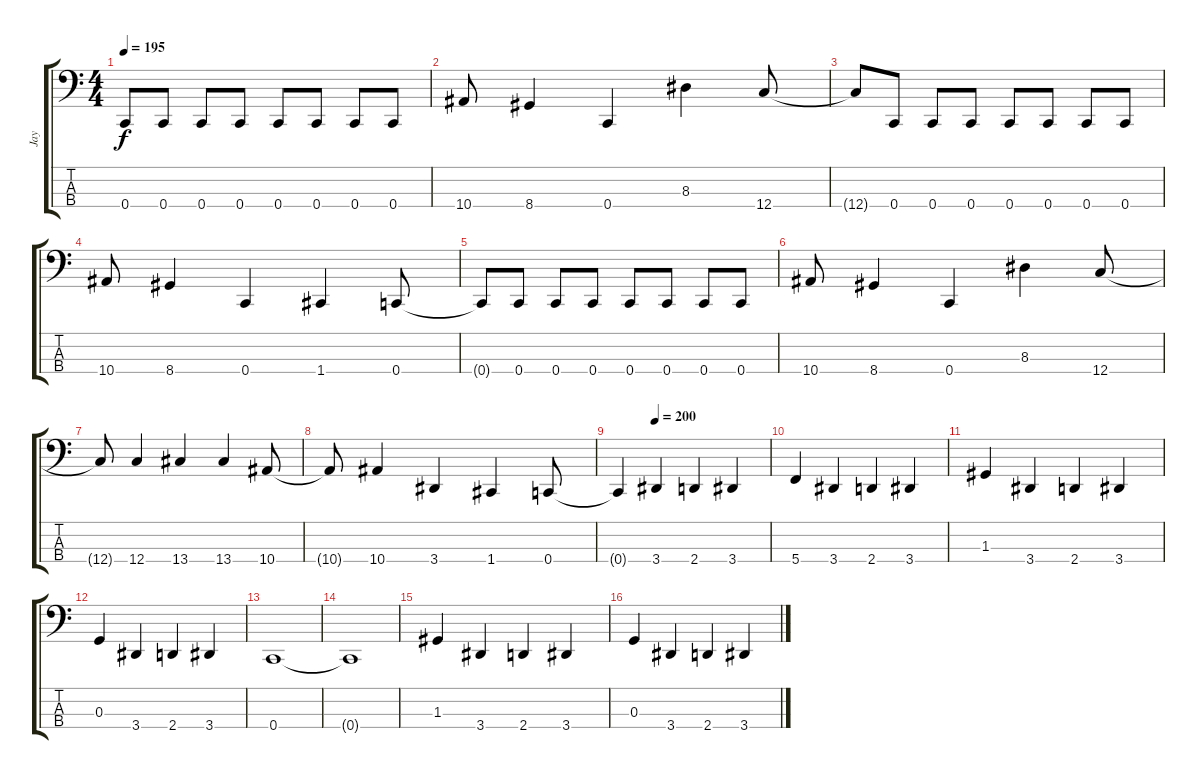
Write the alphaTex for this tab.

\track ("Jay" "Jay") {instrument electricbasspick}
\staff {score tabs}
\tuning (F2 C2 G1 C1) {hide}
\ts (4 4)
\tempo 195
\clef f4
\ks c
0.4{t}.8{dy f} 0.4.8 0.4.8 0.4.8 0.4.8 0.4.8 0.4.8 0.4.8 |
10.4.8 8.4.4 0.4.4 8.3.4 12.4.8 |
12.4{t}.8 0.4.8 0.4.8 0.4.8 0.4.8 0.4.8 0.4.8 0.4.8 |
10.4.8 8.4.4 0.4.4 1.4.4 0.4.8 |
0.4{t}.8 0.4.8 0.4.8 0.4.8 0.4.8 0.4.8 0.4.8 0.4.8 |
10.4.8 8.4.4 0.4.4 8.3.4 12.4.8 |
12.4{t}.8 12.4.4 13.4.4 13.4.4 10.4.8 |
10.4{t}.8 10.4.4 3.4.4 1.4.4 0.4.8 |
\tempo (200 0.25)
0.4{t}.4 3.4.4 2.4.4 3.4.4 |
5.4.4 3.4.4 2.4.4 3.4.4 |
1.3.4 3.4.4 2.4.4 3.4.4 |
0.3.4 3.4.4 2.4.4 3.4.4 |
0.4.1 |
0.4{t}.1 |
1.3.4 3.4.4 2.4.4 3.4.4 |
0.3.4 3.4.4 2.4.4 3.4.4
